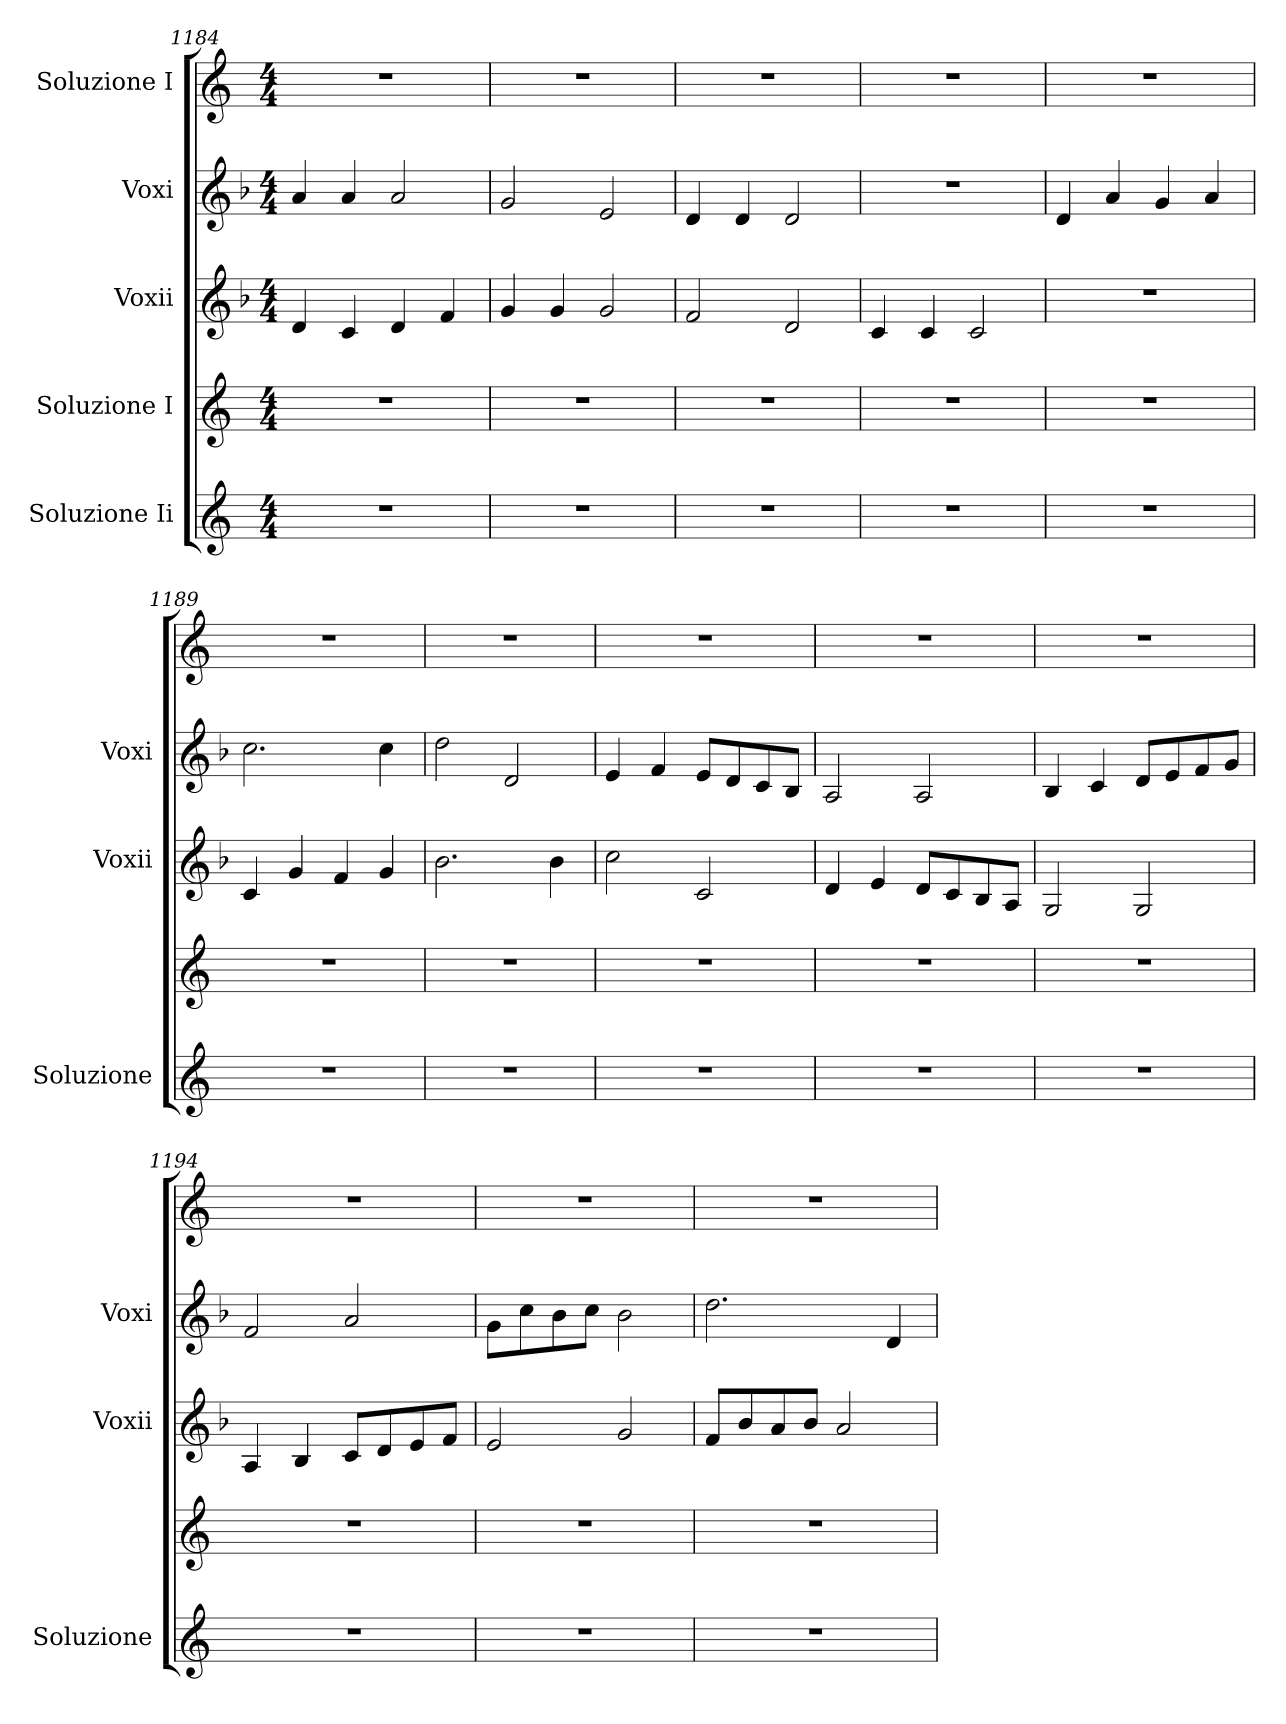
**kern	**kern	**kern	**kern	**kern
*part5	*part4	*part3	*part2	*part1
*staff5	*staff4	*staff3	*staff2	*staff1
*I"Soluzione Ii	*I"Soluzione I	*I"Voxii	*I"Voxi	*I"Soluzione I
*I'Soluzione	*	*I'Voxii	*I'Voxi	*
*clefG2	*clefG2	*clefG2	*clefG2	*clefG2
*k[]	*k[]	*k[b-]	*k[b-]	*k[]
*C:	*C:	*F:	*F:	*C:
*M4/4	*M4/4	*M4/4	*M4/4	*M4/4
=1184	=1184	=1184	=1184	=1184
1r	1r	4d/	4a/	1r
.	.	4c/	4a/	.
.	.	4d/	2a/	.
.	.	4f/	.	.
=1185	=1185	=1185	=1185	=1185
1r	1r	4g/	2g/	1r
.	.	4g/	.	.
.	.	2g/	2e/	.
=1186	=1186	=1186	=1186	=1186
1r	1r	2f/	4d/	1r
.	.	.	4d/	.
.	.	2d/	2d/	.
=1187	=1187	=1187	=1187	=1187
1r	1r	4c/	1r	1r
.	.	4c/	.	.
.	.	2c/	.	.
!!LO:LB:g=z
=1188	=1188	=1188	=1188	=1188
1r	1r	1r	4d/	1r
.	.	.	4a/	.
.	.	.	4g/	.
.	.	.	4a/	.
=1189	=1189	=1189	=1189	=1189
1r	1r	4c/	2.cc\	1r
.	.	4g/	.	.
.	.	4f/	.	.
.	.	4g/	4cc\	.
=1190	=1190	=1190	=1190	=1190
1r	1r	2.b-\	2dd\	1r
.	.	.	2d/	.
.	.	4b-\	.	.
=1191	=1191	=1191	=1191	=1191
1r	1r	2cc\	4e/	1r
.	.	.	4f/	.
.	.	2c/	8e/L	.
.	.	.	8d/	.
.	.	.	8c/	.
.	.	.	8B-/J	.
=1192	=1192	=1192	=1192	=1192
1r	1r	4d/	2A/	1r
.	.	4e/	.	.
.	.	8d/L	2A/	.
.	.	8c/	.	.
.	.	8B-/	.	.
.	.	8A/J	.	.
!!LO:LB:g=z
=1193	=1193	=1193	=1193	=1193
1r	1r	2G/	4B-/	1r
.	.	.	4c/	.
.	.	2G/	8d/L	.
.	.	.	8e/	.
.	.	.	8f/	.
.	.	.	8g/J	.
=1194	=1194	=1194	=1194	=1194
1r	1r	4A/	2f/	1r
.	.	4B-/	.	.
.	.	8c/L	2a/	.
.	.	8d/	.	.
.	.	8e/	.	.
.	.	8f/J	.	.
=1195	=1195	=1195	=1195	=1195
1r	1r	2e/	8g\L	1r
.	.	.	8cc\	.
.	.	.	8b-\	.
.	.	.	8cc\J	.
.	.	2g/	2b-\	.
=1196	=1196	=1196	=1196	=1196
1r	1r	8f/L	2.dd\	1r
.	.	8b-/	.	.
.	.	8a/	.	.
.	.	8b-/J	.	.
.	.	2a/	.	.
.	.	.	4d/	.
=	=	=	=	=
*-	*-	*-	*-	*-
